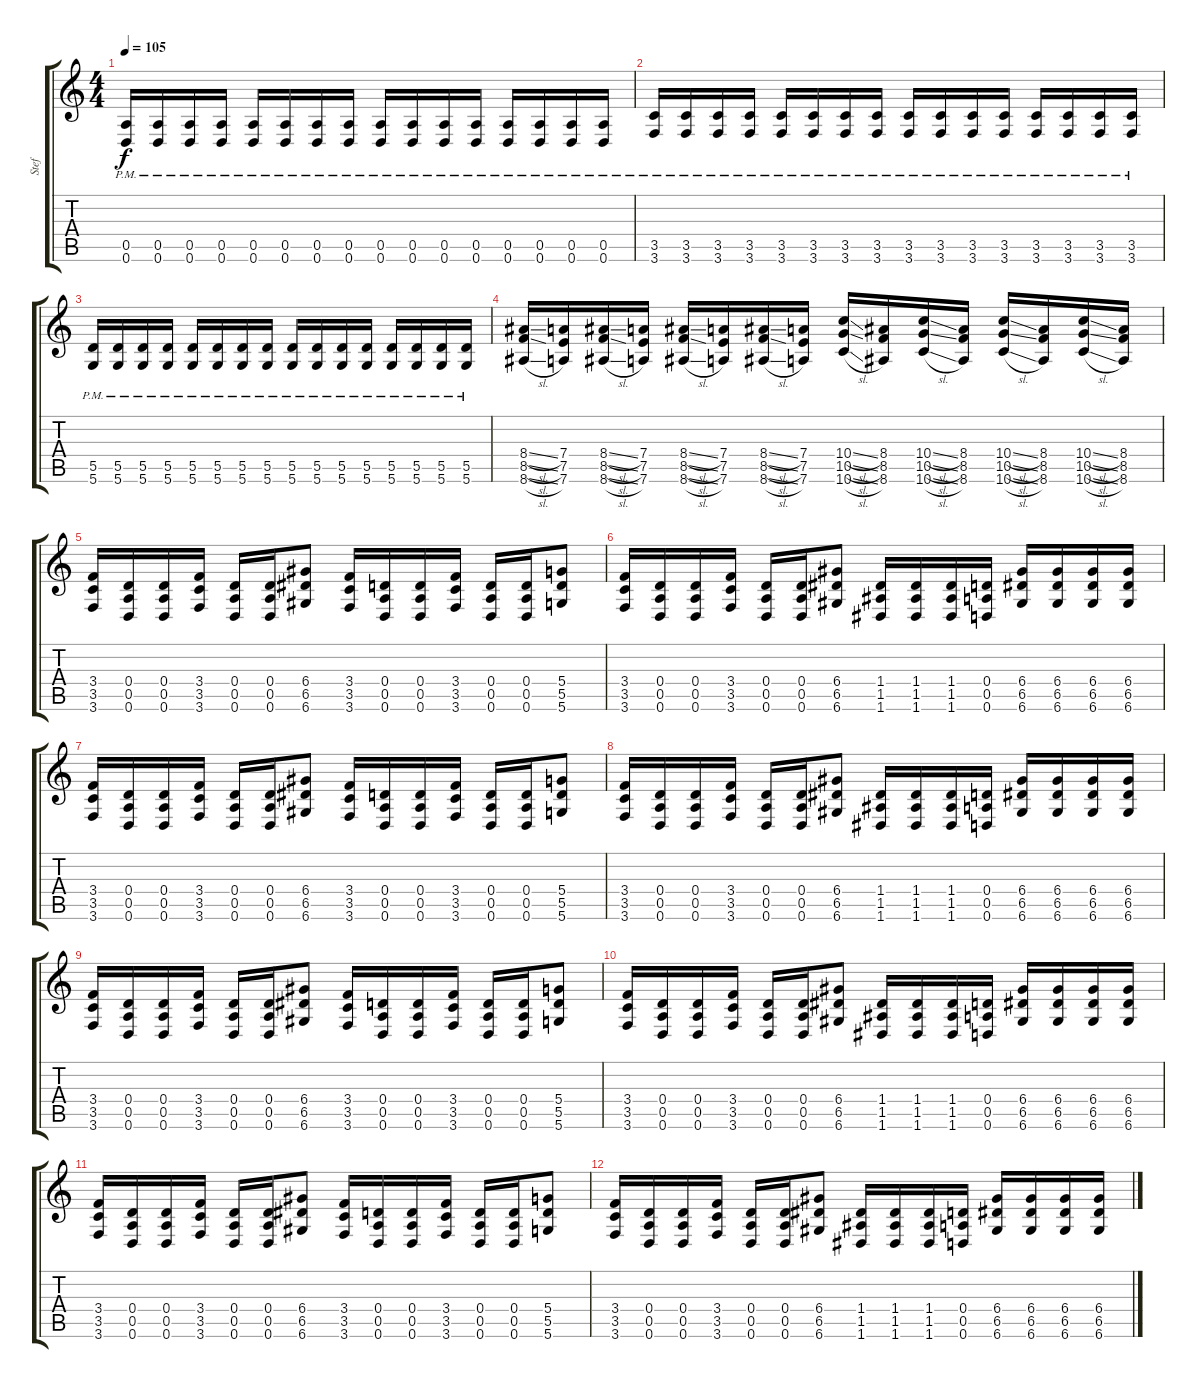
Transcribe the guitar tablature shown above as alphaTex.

\track ("Stef" "Stef") {instrument distortionguitar}
\staff {score tabs}
\tuning (E4 B3 G3 D3 A2 D2) {hide}
\ts (4 4)
\tempo 105
\clef g2
\ks c
(0.5{pm} 0.6{pm}).16{dy f} (0.5{pm} 0.6{pm}).16 (0.5{pm} 0.6{pm}).16 (0.5{pm} 0.6{pm}).16 (0.5{pm} 0.6{pm}).16 (0.5{pm} 0.6{pm}).16 (0.5{pm} 0.6{pm}).16 (0.5{pm} 0.6{pm}).16 (0.5{pm} 0.6{pm}).16 (0.5{pm} 0.6{pm}).16 (0.5{pm} 0.6{pm}).16 (0.5{pm} 0.6{pm}).16 (0.5{pm} 0.6{pm}).16 (0.5{pm} 0.6{pm}).16 (0.5{pm} 0.6{pm}).16 (0.5{pm} 0.6{pm}).16 |
(3.5{pm} 3.6{pm}).16 (3.5{pm} 3.6{pm}).16 (3.5{pm} 3.6{pm}).16 (3.5{pm} 3.6{pm}).16 (3.5{pm} 3.6{pm}).16 (3.5{pm} 3.6{pm}).16 (3.5{pm} 3.6{pm}).16 (3.5{pm} 3.6{pm}).16 (3.5{pm} 3.6{pm}).16 (3.5{pm} 3.6{pm}).16 (3.5{pm} 3.6{pm}).16 (3.5{pm} 3.6{pm}).16 (3.5{pm} 3.6{pm}).16 (3.5{pm} 3.6{pm}).16 (3.5{pm} 3.6{pm}).16 (3.5{pm} 3.6{pm}).16 |
(5.5{pm} 5.6{pm}).16 (5.5{pm} 5.6{pm}).16 (5.5{pm} 5.6{pm}).16 (5.5{pm} 5.6{pm}).16 (5.5{pm} 5.6{pm}).16 (5.5{pm} 5.6{pm}).16 (5.5{pm} 5.6{pm}).16 (5.5{pm} 5.6{pm}).16 (5.5{pm} 5.6{pm}).16 (5.5{pm} 5.6{pm}).16 (5.5{pm} 5.6{pm}).16 (5.5{pm} 5.6{pm}).16 (5.5{pm} 5.6{pm}).16 (5.5{pm} 5.6{pm}).16 (5.5{pm} 5.6{pm}).16 (5.5{pm} 5.6{pm}).16 |
(8.4{sl} 8.5{sl} 8.6{sl}).16 (7.4 7.5 7.6).16 (8.4{sl} 8.5{sl} 8.6{sl}).16 (7.4 7.5 7.6).16 (8.4{sl} 8.5{sl} 8.6{sl}).16 (7.4 7.5 7.6).16 (8.4{sl} 8.5{sl} 8.6{sl}).16 (7.4 7.5 7.6).16 (10.4{sl} 10.5{sl} 10.6{sl}).16 (8.4 8.5 8.6).16 (10.4{sl} 10.5{sl} 10.6{sl}).16 (8.4 8.5 8.6).16 (10.4{sl} 10.5{sl} 10.6{sl}).16 (8.4 8.5 8.6).16 (10.4{sl} 10.5{sl} 10.6{sl}).16 (8.4 8.5 8.6).16 |
(3.4 3.5 3.6).16 (0.4 0.5 0.6).16 (0.4 0.5 0.6).16 (3.4 3.5 3.6).16 (0.4 0.5 0.6).16 (0.4 0.5 0.6).16 (6.4 6.5 6.6).8 (3.4 3.5 3.6).16 (0.4 0.5 0.6).16 (0.4 0.5 0.6).16 (3.4 3.5 3.6).16 (0.4 0.5 0.6).16 (0.4 0.5 0.6).16 (5.4 5.5 5.6).8 |
(3.4 3.5 3.6).16 (0.4 0.5 0.6).16 (0.4 0.5 0.6).16 (3.4 3.5 3.6).16 (0.4 0.5 0.6).16 (0.4 0.5 0.6).16 (6.4 6.5 6.6).8 (1.4 1.5 1.6).16 (1.4 1.5 1.6).16 (1.4 1.5 1.6).16 (0.4 0.5 0.6).16 (6.4 6.5 6.6).16 (6.4 6.5 6.6).16 (6.4 6.5 6.6).16 (6.4 6.5 6.6).16 |
(3.4 3.5 3.6).16 (0.4 0.5 0.6).16 (0.4 0.5 0.6).16 (3.4 3.5 3.6).16 (0.4 0.5 0.6).16 (0.4 0.5 0.6).16 (6.4 6.5 6.6).8 (3.4 3.5 3.6).16 (0.4 0.5 0.6).16 (0.4 0.5 0.6).16 (3.4 3.5 3.6).16 (0.4 0.5 0.6).16 (0.4 0.5 0.6).16 (5.4 5.5 5.6).8 |
(3.4 3.5 3.6).16 (0.4 0.5 0.6).16 (0.4 0.5 0.6).16 (3.4 3.5 3.6).16 (0.4 0.5 0.6).16 (0.4 0.5 0.6).16 (6.4 6.5 6.6).8 (1.4 1.5 1.6).16 (1.4 1.5 1.6).16 (1.4 1.5 1.6).16 (0.4 0.5 0.6).16 (6.4 6.5 6.6).16 (6.4 6.5 6.6).16 (6.4 6.5 6.6).16 (6.4 6.5 6.6).16 |
(3.4 3.5 3.6).16 (0.4 0.5 0.6).16 (0.4 0.5 0.6).16 (3.4 3.5 3.6).16 (0.4 0.5 0.6).16 (0.4 0.5 0.6).16 (6.4 6.5 6.6).8 (3.4 3.5 3.6).16 (0.4 0.5 0.6).16 (0.4 0.5 0.6).16 (3.4 3.5 3.6).16 (0.4 0.5 0.6).16 (0.4 0.5 0.6).16 (5.4 5.5 5.6).8 |
(3.4 3.5 3.6).16 (0.4 0.5 0.6).16 (0.4 0.5 0.6).16 (3.4 3.5 3.6).16 (0.4 0.5 0.6).16 (0.4 0.5 0.6).16 (6.4 6.5 6.6).8 (1.4 1.5 1.6).16 (1.4 1.5 1.6).16 (1.4 1.5 1.6).16 (0.4 0.5 0.6).16 (6.4 6.5 6.6).16 (6.4 6.5 6.6).16 (6.4 6.5 6.6).16 (6.4 6.5 6.6).16 |
(3.4 3.5 3.6).16 (0.4 0.5 0.6).16 (0.4 0.5 0.6).16 (3.4 3.5 3.6).16 (0.4 0.5 0.6).16 (0.4 0.5 0.6).16 (6.4 6.5 6.6).8 (3.4 3.5 3.6).16 (0.4 0.5 0.6).16 (0.4 0.5 0.6).16 (3.4 3.5 3.6).16 (0.4 0.5 0.6).16 (0.4 0.5 0.6).16 (5.4 5.5 5.6).8 |
(3.4 3.5 3.6).16 (0.4 0.5 0.6).16 (0.4 0.5 0.6).16 (3.4 3.5 3.6).16 (0.4 0.5 0.6).16 (0.4 0.5 0.6).16 (6.4 6.5 6.6).8 (1.4 1.5 1.6).16 (1.4 1.5 1.6).16 (1.4 1.5 1.6).16 (0.4 0.5 0.6).16 (6.4 6.5 6.6).16 (6.4 6.5 6.6).16 (6.4 6.5 6.6).16 (6.4 6.5 6.6).16
